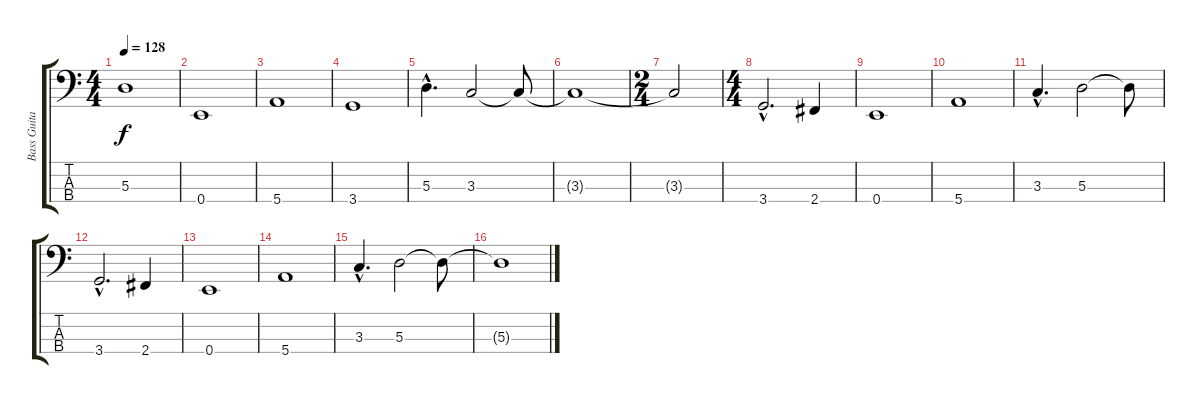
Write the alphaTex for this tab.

\track ("Bass Guitar" "Bass Guita") {instrument electricbassfinger}
\staff {score tabs}
\tuning (G2 D2 A1 E1) {hide}
\ts (4 4)
\tempo 128
\clef f4
\ks c
5.3.1{dy f} |
0.4.1 |
5.4.1 |
3.4.1 |
5.3{hac}.4{d} 3.3.2 3.3{t}.8 |
3.3{t}.1 |
\ts (2 4)
3.3{t}.2 |
\ts (4 4)
3.4{hac}.2{d} 2.4.4 |
0.4.1 |
5.4.1 |
3.3{hac}.4{d} 5.3.2 5.3{t}.8 |
3.4{hac}.2{d} 2.4.4 |
0.4.1 |
5.4.1 |
3.3{hac}.4{d} 5.3.2 5.3{t}.8 |
5.3{t}.1
